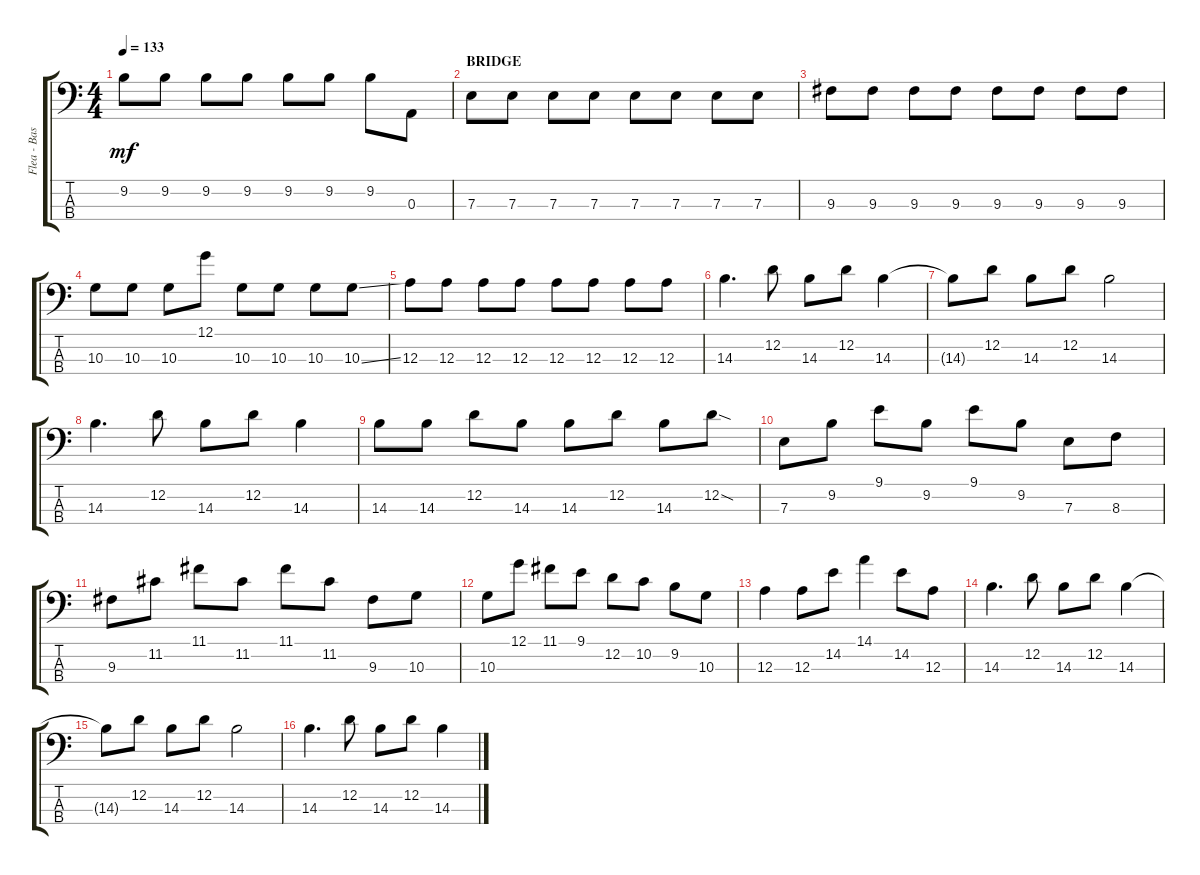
\track ("Flea - Bass" "Flea - Bas") {instrument electricbassfinger}
\staff {score tabs}
\tuning (G2 D2 A1 E1) {hide}
\ts (4 4)
\tempo 133
\clef f4
\ks c
9.2.8{dy mf} 9.2.8 9.2.8 9.2.8 9.2.8 9.2.8 9.2.8 0.3.8 |
\section ("" "BRIDGE")
7.3.8 7.3.8 7.3.8 7.3.8 7.3.8 7.3.8 7.3.8 7.3.8 |
9.3.8 9.3.8 9.3.8 9.3.8 9.3.8 9.3.8 9.3.8 9.3.8 |
10.3.8 10.3.8 10.3.8 12.1.8 10.3.8 10.3.8 10.3.8 10.3{ss}.8 |
12.3.8 12.3.8 12.3.8 12.3.8 12.3.8 12.3.8 12.3.8 12.3.8 |
14.3.4{d} 12.2.8 14.3.8 12.2.8 14.3.4 |
14.3{t}.8 12.2.8 14.3.8 12.2.8 14.3.2 |
14.3.4{d} 12.2.8 14.3.8 12.2.8 14.3.4 |
14.3.8 14.3.8 12.2.8 14.3.8 14.3.8 12.2.8 14.3.8 12.2{sod}.8 |
7.3.8 9.2.8 9.1.8 9.2.8 9.1.8 9.2.8 7.3.8 8.3.8 |
9.3.8 11.2.8 11.1.8 11.2.8 11.1.8 11.2.8 9.3.8 10.3.8 |
10.3.8 12.1.8 11.1.8 9.1.8 12.2.8 10.2.8 9.2.8 10.3.8 |
12.3.4 12.3.8 14.2.8 14.1.4 14.2.8 12.3.8 |
14.3.4{d} 12.2.8 14.3.8 12.2.8 14.3.4 |
14.3{t}.8 12.2.8 14.3.8 12.2.8 14.3.2 |
14.3.4{d} 12.2.8 14.3.8 12.2.8 14.3.4
